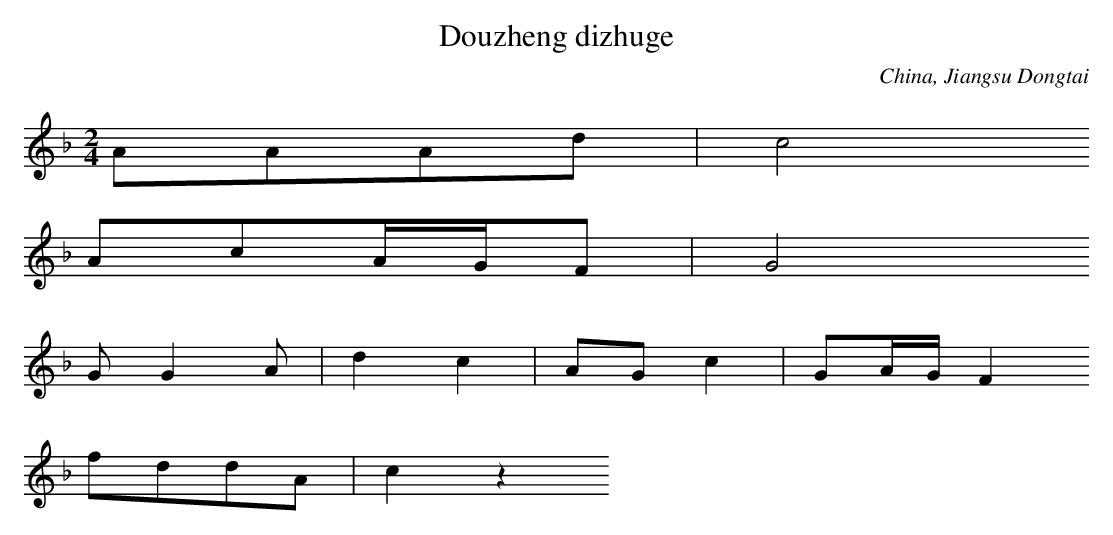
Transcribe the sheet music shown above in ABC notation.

X:1
T: Douzheng dizhuge
O: China, Jiangsu Dongtai
M: 2/4
L: 1/16
K: F
A2A2A2d2 | c8
A2c2AGF2 | G8
G2G4A2 | d4c4 | A2G2c4 | G2AGF4
f2d2d2A2 | c4z4
